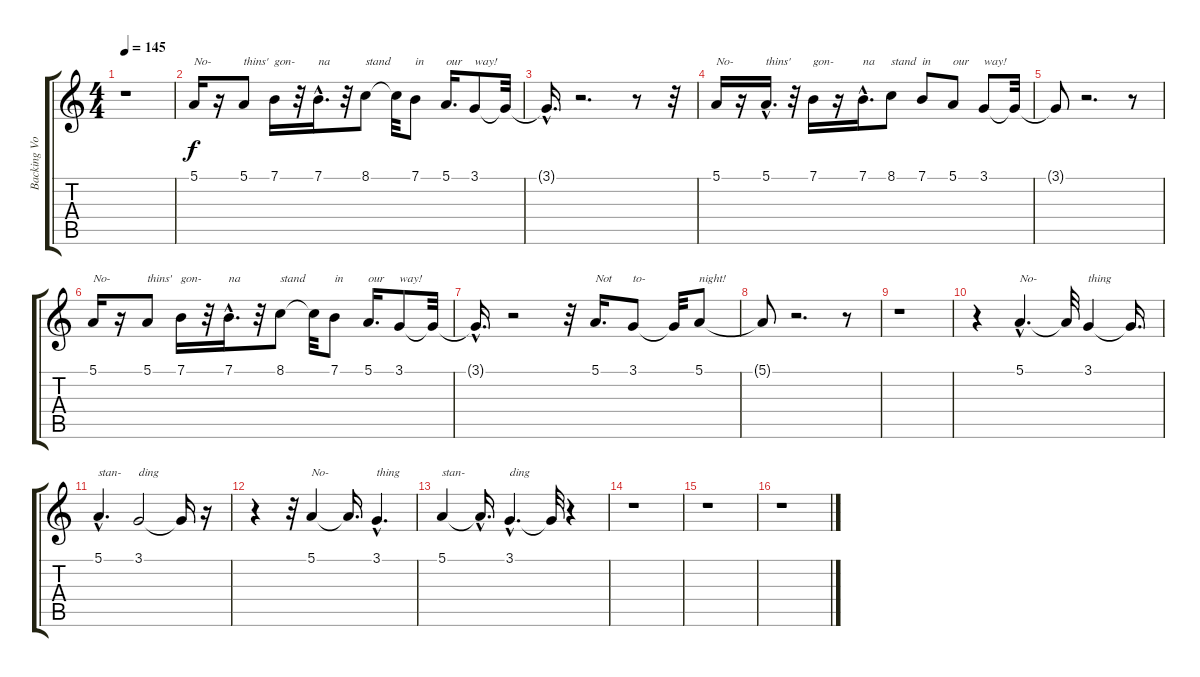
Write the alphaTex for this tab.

\track ("Backing Vocals" "Backing Vo") {instrument pad4choir}
\staff {score tabs}
\tuning (E4 B3 G3 D3 A2 E2) {hide}
\ts (4 4)
\tempo 145
\clef g2
\ks c
r.1{dy f} |
5.1.16{txt "No-"} r.16 5.1.8{txt "thins'"} 7.1.16{txt "gon-"} r.32 7.1{hac}.16{d txt "na"} r.32 8.1.8{txt "stand"} 8.1{t}.32 7.1.8{txt "in"} 5.1.16{d txt "our"} 3.1.8{txt "way!"} 3.1{t}.32 |
3.1{hac t}.16{d} r.2{d} r.8 r.32 |
5.1.16{txt "No-"} r.16 5.1{hac}.16{d txt "thins'"} r.32 7.1.16{txt "gon-"} r.16 7.1{hac}.16{d txt "na"} 8.1.8{txt "stand"} 7.1.8{txt "in"} 5.1.8{txt "our"} 3.1.8{txt "way!"} 3.1{t}.32 |
3.1{t}.8 r.2{d} r.8 |
5.1.16{txt "No-"} r.16 5.1.8{txt "thins'"} 7.1.16{txt "gon-"} r.32 7.1{hac}.16{d txt "na"} r.32 8.1.8{txt "stand"} 8.1{t}.32 7.1.8{txt "in"} 5.1.16{d txt "our"} 3.1.8{txt "way!"} 3.1{t}.32 |
3.1{hac t}.16{d} r.2 r.32 5.1.16{d txt "Not"} 3.1.8{txt "to-"} 3.1{t}.32 5.1.8{txt "night!"} |
5.1{t}.8 r.2{d} r.8 |
r.1 |
r.4 5.1{hac}.4{d txt "No-"} 5.1{t}.32 3.1.4{txt "thing"} 3.1{t}.16{d} |
5.1{hac}.4{d txt "stan-"} 3.1.2{txt "ding"} 3.1{t}.16 r.16 |
r.4 r.32 5.1.4{txt "No-"} 5.1{t}.16{d} 3.1{hac}.4{d txt "thing"} |
5.1.4{txt "stan-"} 5.1{hac t}.16{d} 3.1{hac}.4{d txt "ding"} 3.1{t}.32 r.4 |
r.1 |
r.1 |
r.1
